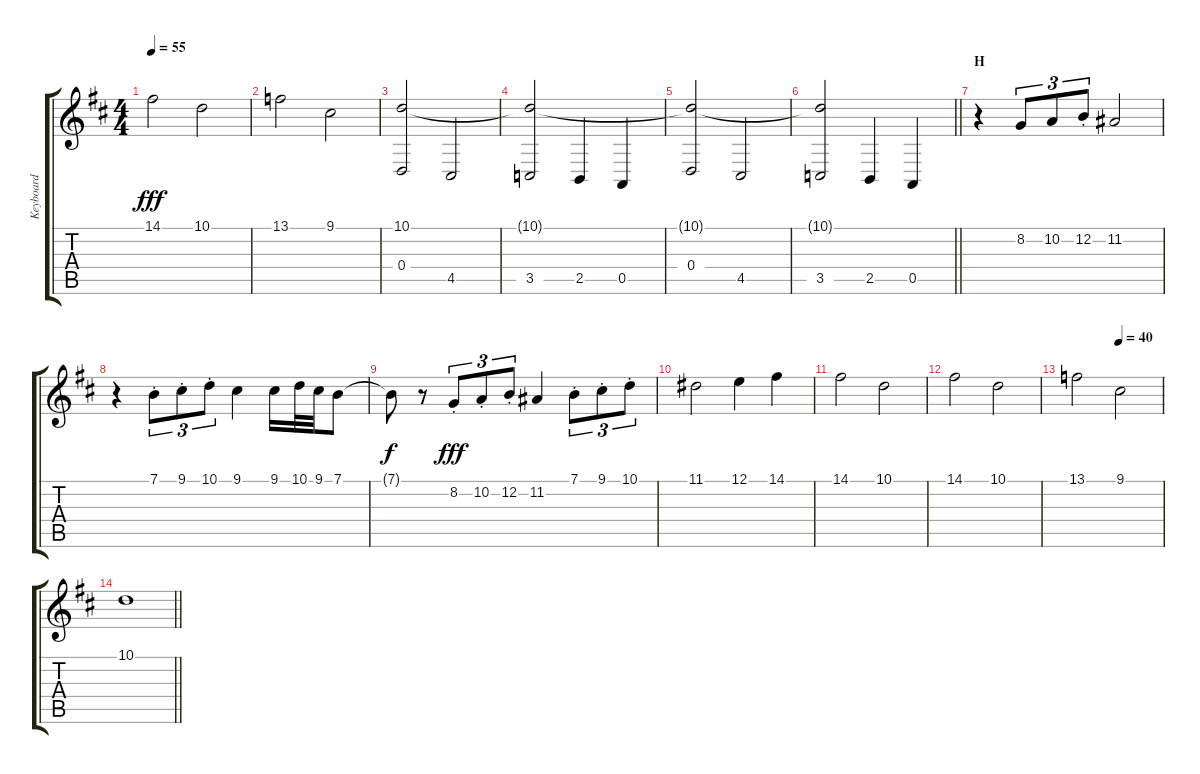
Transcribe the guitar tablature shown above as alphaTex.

\track ("Keyboard" "Keyboard") {instrument stringensemble1}
\staff {score tabs}
\tuning (E4 B3 G3 D3 A2 E2) {hide}
\ts (4 4)
\tempo 55
\clef g2
\ks d
14.1.2{dy fff} 10.1.2 |
13.1.2 9.1.2 |
(10.1 0.4).2 4.5.2 |
(10.1{t} 3.5).2 2.5.4 0.5.4 |
(10.1{t} 0.4).2 4.5.2 |
\barLineRight lightlight
(10.1{t} 3.5).2 2.5.4 0.5.4 |
\section ("" "H")
r.4 8.2.8{tu (3 2)} 10.2.8{tu (3 2)} 12.2{st}.8{tu (3 2)} 11.2.2 |
r.4 7.1{st}.8{tu (3 2)} 9.1{st}.8{tu (3 2)} 10.1{st}.8{tu (3 2)} 9.1.4 9.1.16 10.1.32 9.1.32 7.1.8 |
7.1{t}.8{dy f} r.8 8.2{st}.8{tu (3 2) dy fff} 10.2{st}.8{tu (3 2)} 12.2{st}.8{tu (3 2)} 11.2.4 7.1{st}.8{tu (3 2)} 9.1{st}.8{tu (3 2)} 10.1{st}.8{tu (3 2)} |
11.1.2 12.1.4 14.1.4 |
14.1.2 10.1.2 |
14.1.2 10.1.2 |
\tempo (40 0.5)
13.1.2 9.1.2 |
\barLineRight lightlight
10.1.1
